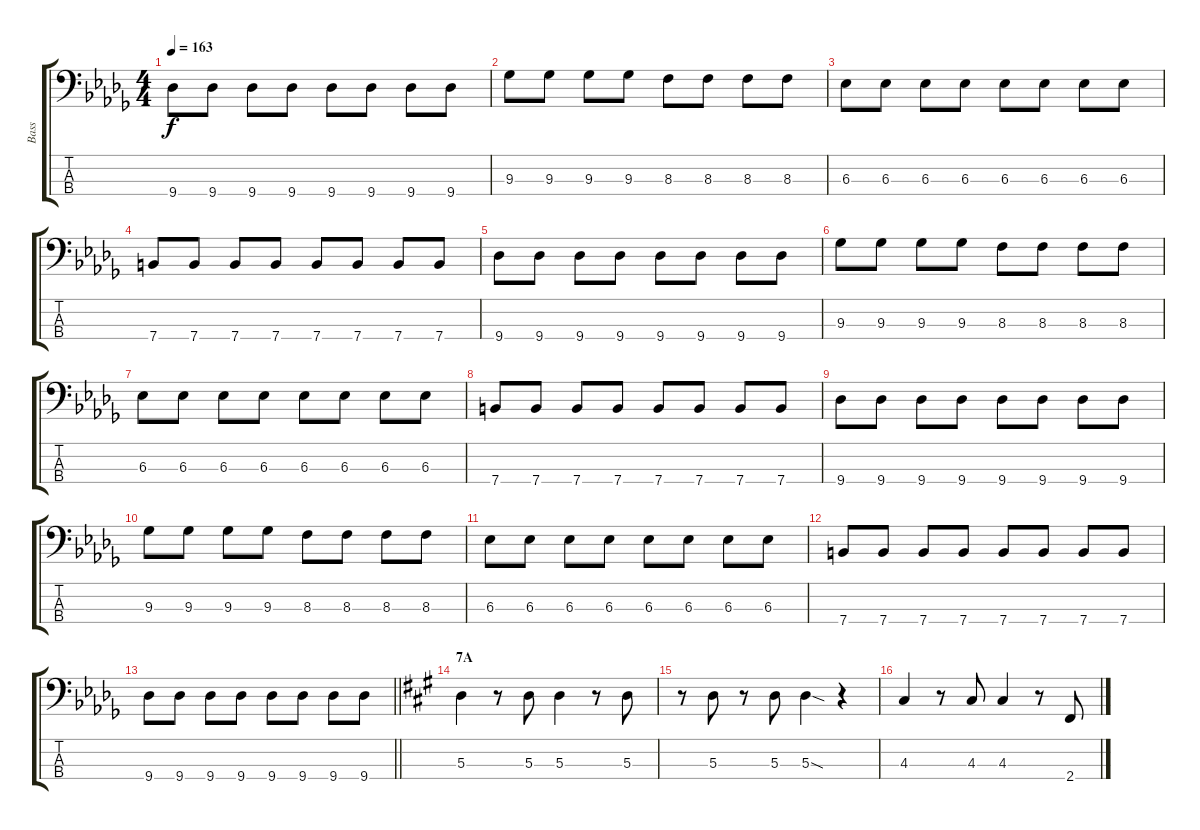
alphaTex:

\track ("Bass" "Bass") {instrument electricbasspick}
\staff {score tabs}
\tuning (G2 D2 A1 E1) {hide}
\ts (4 4)
\tempo 163
\clef f4
\ks db
9.4.8{dy f} 9.4.8 9.4.8 9.4.8 9.4.8 9.4.8 9.4.8 9.4.8 |
9.3.8 9.3.8 9.3.8 9.3.8 8.3.8 8.3.8 8.3.8 8.3.8 |
6.3.8 6.3.8 6.3.8 6.3.8 6.3.8 6.3.8 6.3.8 6.3.8 |
7.4.8 7.4.8 7.4.8 7.4.8 7.4.8 7.4.8 7.4.8 7.4.8 |
9.4.8 9.4.8 9.4.8 9.4.8 9.4.8 9.4.8 9.4.8 9.4.8 |
9.3.8 9.3.8 9.3.8 9.3.8 8.3.8 8.3.8 8.3.8 8.3.8 |
6.3.8 6.3.8 6.3.8 6.3.8 6.3.8 6.3.8 6.3.8 6.3.8 |
7.4.8 7.4.8 7.4.8 7.4.8 7.4.8 7.4.8 7.4.8 7.4.8 |
9.4.8 9.4.8 9.4.8 9.4.8 9.4.8 9.4.8 9.4.8 9.4.8 |
9.3.8 9.3.8 9.3.8 9.3.8 8.3.8 8.3.8 8.3.8 8.3.8 |
6.3.8 6.3.8 6.3.8 6.3.8 6.3.8 6.3.8 6.3.8 6.3.8 |
7.4.8 7.4.8 7.4.8 7.4.8 7.4.8 7.4.8 7.4.8 7.4.8 |
\barLineRight lightlight
9.4.8 9.4.8 9.4.8 9.4.8 9.4.8 9.4.8 9.4.8 9.4.8 |
\section ("" "7A")
\ks a
5.3.4 r.8 5.3.8 5.3.4 r.8 5.3.8 |
r.8 5.3.8 r.8 5.3.8 5.3{sod}.4 r.4 |
4.3.4 r.8 4.3.8 4.3.4 r.8 2.4.8
